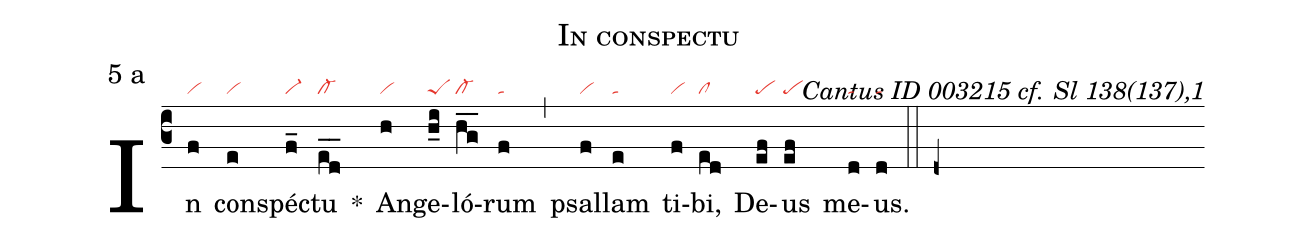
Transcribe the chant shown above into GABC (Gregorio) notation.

name: In conspectu;
mode: 5;
mode-differentia: a;
commentary: Cantus ID 003215 cf. Sl 138(137),1;
nabc-lines: 1;
%%
(c3)

In(f|vi) con(e|vi)spéc(f_|vi-)tu(e_d_|cl-) *() An(h|vi)ge(h_i|peS)ló(h_g_|cl-)rum(f|ta) (,) psal(f|vi)lam(e|ta) ti(f|vi)bi,(ed|cl) De(ef|pe)us(ef|pe) me(d|ta)us.(d|ta)

(::d+)
